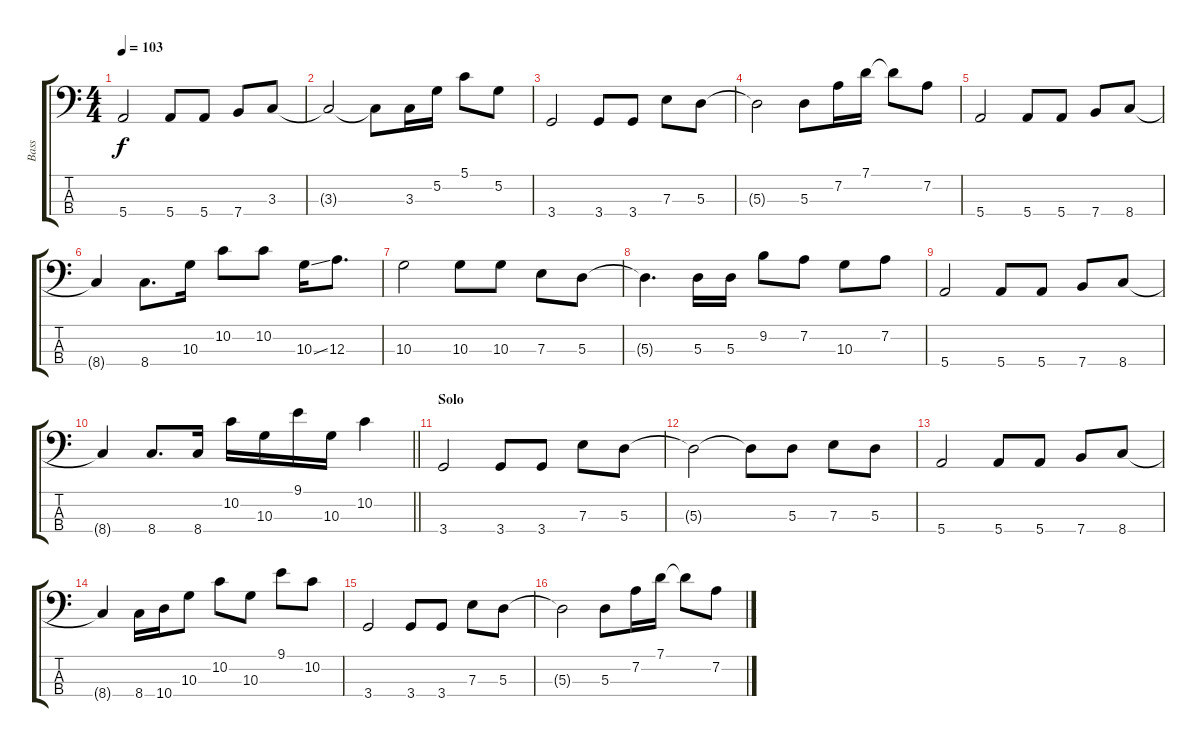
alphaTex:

\track ("Bass" "Bass") {instrument electricbassfinger}
\staff {score tabs}
\tuning (G2 D2 A1 E1) {hide}
\ts (4 4)
\tempo 103
\clef f4
\ks c
5.4.2{dy f} 5.4.8 5.4.8 7.4.8 3.3.8 |
3.3{t}.2 3.3{t}.8 3.3.16 5.2.16 5.1.8 5.2.8 |
3.4.2 3.4.8 3.4.8 7.3.8 5.3.8 |
5.3{t}.2 5.3.8 7.2.16 7.1.16 7.1{t}.8 7.2.8 |
5.4.2 5.4.8 5.4.8 7.4.8 8.4.8 |
8.4{t}.4 8.4.8{d} 10.3.16 10.2.8 10.2.8 10.3{ss}.16 12.3.8{d} |
10.3.2 10.3.8 10.3.8 7.3.8 5.3.8 |
5.3{t}.4{d} 5.3.16 5.3.16 9.2.8 7.2.8 10.3.8 7.2.8 |
5.4.2 5.4.8 5.4.8 7.4.8 8.4.8 |
\barLineRight lightlight
8.4{t}.4 8.4.8{d} 8.4.16 10.2.16 10.3.16 9.1.16 10.3.16 10.2.4 |
\section ("" "Solo")
3.4.2 3.4.8 3.4.8 7.3.8 5.3.8 |
5.3{t}.2 5.3{t}.8 5.3.8 7.3.8 5.3.8 |
5.4.2 5.4.8 5.4.8 7.4.8 8.4.8 |
8.4{t}.4 8.4.16 10.4.16 10.3.8 10.2.8 10.3.8 9.1.8 10.2.8 |
3.4.2 3.4.8 3.4.8 7.3.8 5.3.8 |
5.3{t}.2 5.3.8 7.2.16 7.1.16 7.1{t}.8 7.2.8
